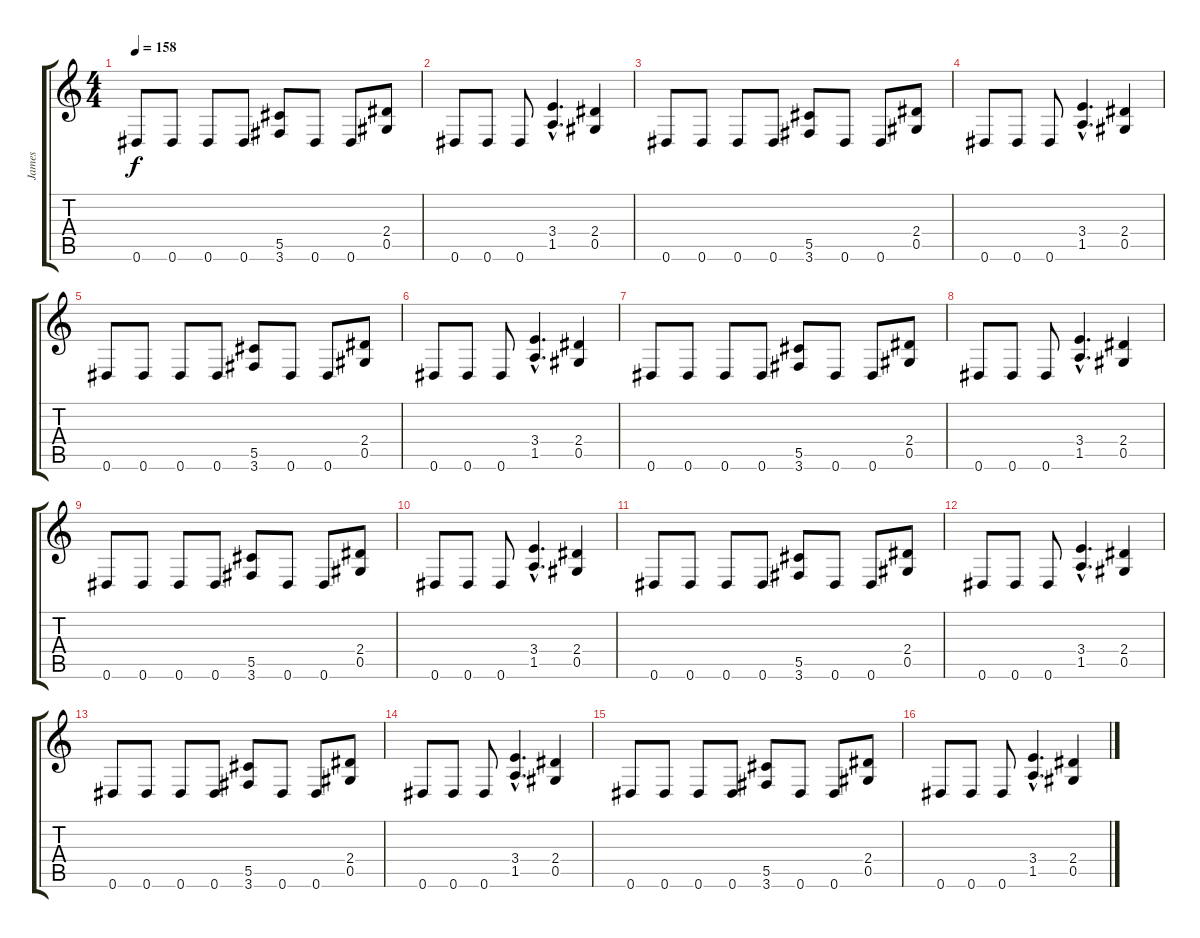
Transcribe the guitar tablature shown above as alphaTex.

\track ("James" "James") {instrument distortionguitar}
\staff {score tabs}
\tuning (Eb4 Bb3 Gb3 Db3 Ab2 Eb2) {hide}
\ts (4 4)
\tempo 158
\clef g2
\ks c
0.6.8{dy f} 0.6.8 0.6.8 0.6.8 (5.5 3.6).8 0.6.8 0.6.8 (2.4 0.5).8 |
0.6.8 0.6.8 0.6.8 (3.4{hac} 1.5{hac}).4{d} (2.4 0.5).4 |
0.6.8 0.6.8 0.6.8 0.6.8 (5.5 3.6).8 0.6.8 0.6.8 (2.4 0.5).8 |
0.6.8 0.6.8 0.6.8 (3.4{hac} 1.5{hac}).4{d} (2.4 0.5).4 |
0.6.8 0.6.8 0.6.8 0.6.8 (5.5 3.6).8 0.6.8 0.6.8 (2.4 0.5).8 |
0.6.8 0.6.8 0.6.8 (3.4{hac} 1.5{hac}).4{d} (2.4 0.5).4 |
0.6.8 0.6.8 0.6.8 0.6.8 (5.5 3.6).8 0.6.8 0.6.8 (2.4 0.5).8 |
0.6.8 0.6.8 0.6.8 (3.4{hac} 1.5{hac}).4{d} (2.4 0.5).4 |
0.6.8 0.6.8 0.6.8 0.6.8 (5.5 3.6).8 0.6.8 0.6.8 (2.4 0.5).8 |
0.6.8 0.6.8 0.6.8 (3.4{hac} 1.5{hac}).4{d} (2.4 0.5).4 |
0.6.8 0.6.8 0.6.8 0.6.8 (5.5 3.6).8 0.6.8 0.6.8 (2.4 0.5).8 |
0.6.8 0.6.8 0.6.8 (3.4{hac} 1.5{hac}).4{d} (2.4 0.5).4 |
0.6.8 0.6.8 0.6.8 0.6.8 (5.5 3.6).8 0.6.8 0.6.8 (2.4 0.5).8 |
0.6.8 0.6.8 0.6.8 (3.4{hac} 1.5{hac}).4{d} (2.4 0.5).4 |
0.6.8 0.6.8 0.6.8 0.6.8 (5.5 3.6).8 0.6.8 0.6.8 (2.4 0.5).8 |
0.6.8 0.6.8 0.6.8 (3.4{hac} 1.5{hac}).4{d} (2.4 0.5).4
